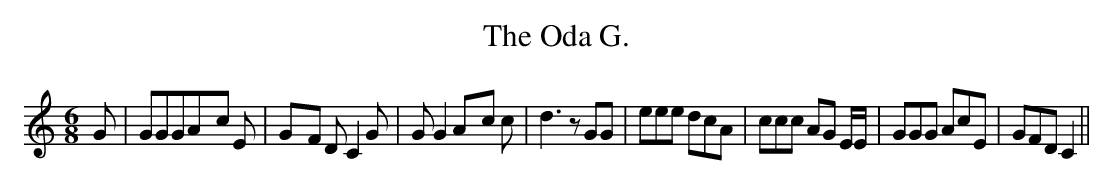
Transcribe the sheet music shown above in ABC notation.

X:1
T:The Oda G.
M:6/8
L:1/8
K:C
 G| GGGA-c E|G-F D C2 G| G G2A-c c| d3 z GG| eee dcA| ccc AG E/2E/2|\
 GGG AcE| GFD C2||
